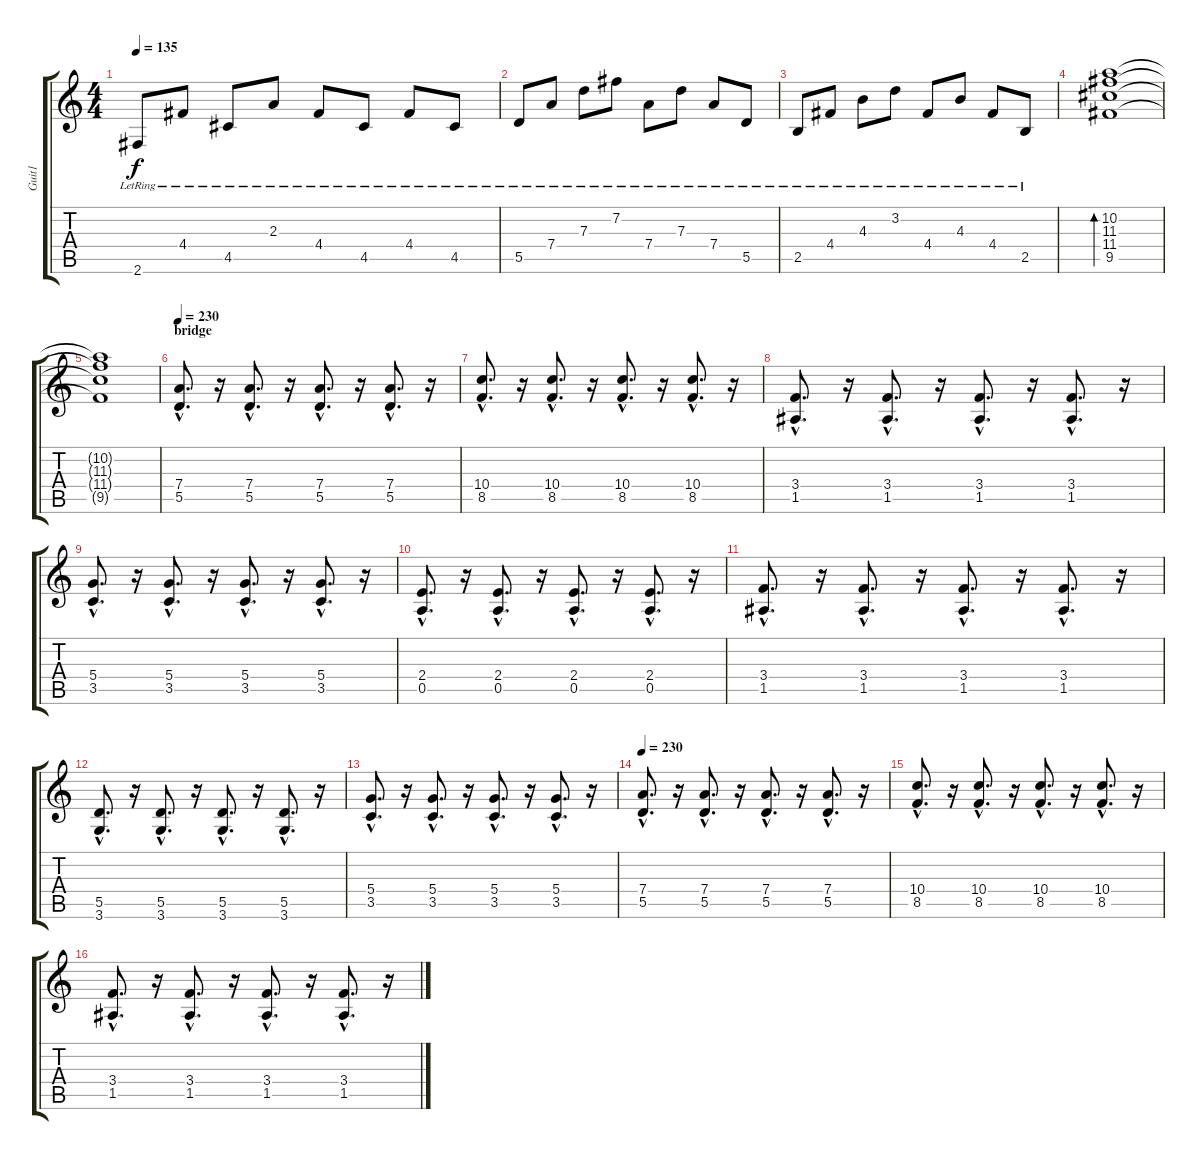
\track ("Guit1" "Guit1") {instrument electricguitarclean}
\staff {score tabs}
\tuning (E4 B3 G3 D3 A2 E2) {hide}
\ts (4 4)
\tempo 135
\clef g2
\ks c
2.6{lr}.8{dy f} 4.4{lr}.8 4.5{lr}.8 2.3{lr}.8 4.4{lr}.8 4.5{lr}.8 4.4{lr}.8 4.5{lr}.8 |
5.5{lr}.8 7.4{lr}.8 7.3{lr}.8 7.2{lr}.8 7.4{lr}.8 7.3{lr}.8 7.4{lr}.8 5.5{lr}.8 |
2.5{lr}.8 4.4{lr}.8 4.3{lr}.8 3.2{lr}.8 4.4{lr}.8 4.3{lr}.8 4.4{lr}.8 2.5{lr}.8 |
(10.2 11.3 11.4 9.5).1{bd 480} |
(10.2{t} 11.3{t} 11.4{t} 9.5{t}).1 |
\section ("" "bridge")
\tempo 230
(7.4{hac} 5.5{hac}).8{d instrument overdrivenguitar} r.16 (7.4{hac} 5.5{hac}).8{d} r.16 (7.4{hac} 5.5{hac}).8{d} r.16 (7.4{hac} 5.5{hac}).8{d} r.16 |
(10.4{hac} 8.5{hac}).8{d} r.16 (10.4{hac} 8.5{hac}).8{d} r.16 (10.4{hac} 8.5{hac}).8{d} r.16 (10.4{hac} 8.5{hac}).8{d} r.16 |
(3.4{hac} 1.5{hac}).8{d} r.16 (3.4{hac} 1.5{hac}).8{d} r.16 (3.4{hac} 1.5{hac}).8{d} r.16 (3.4{hac} 1.5{hac}).8{d} r.16 |
(5.4{hac} 3.5{hac}).8{d} r.16 (5.4{hac} 3.5{hac}).8{d} r.16 (5.4{hac} 3.5{hac}).8{d} r.16 (5.4{hac} 3.5{hac}).8{d} r.16 |
(2.4{hac} 0.5{hac}).8{d} r.16 (2.4{hac} 0.5{hac}).8{d} r.16 (2.4{hac} 0.5{hac}).8{d} r.16 (2.4{hac} 0.5{hac}).8{d} r.16 |
(3.4{hac} 1.5{hac}).8{d} r.16 (3.4{hac} 1.5{hac}).8{d} r.16 (3.4{hac} 1.5{hac}).8{d} r.16 (3.4{hac} 1.5{hac}).8{d} r.16 |
(5.5{hac} 3.6{hac}).8{d} r.16 (5.5{hac} 3.6{hac}).8{d} r.16 (5.5{hac} 3.6{hac}).8{d} r.16 (5.5{hac} 3.6{hac}).8{d} r.16 |
(5.4{hac} 3.5{hac}).8{d} r.16 (5.4{hac} 3.5{hac}).8{d} r.16 (5.4{hac} 3.5{hac}).8{d} r.16 (5.4{hac} 3.5{hac}).8{d} r.16 |
\tempo 230
(7.4{hac} 5.5{hac}).8{d instrument overdrivenguitar} r.16 (7.4{hac} 5.5{hac}).8{d} r.16 (7.4{hac} 5.5{hac}).8{d} r.16 (7.4{hac} 5.5{hac}).8{d} r.16 |
(10.4{hac} 8.5{hac}).8{d} r.16 (10.4{hac} 8.5{hac}).8{d} r.16 (10.4{hac} 8.5{hac}).8{d} r.16 (10.4{hac} 8.5{hac}).8{d} r.16 |
(3.4{hac} 1.5{hac}).8{d} r.16 (3.4{hac} 1.5{hac}).8{d} r.16 (3.4{hac} 1.5{hac}).8{d} r.16 (3.4{hac} 1.5{hac}).8{d} r.16
